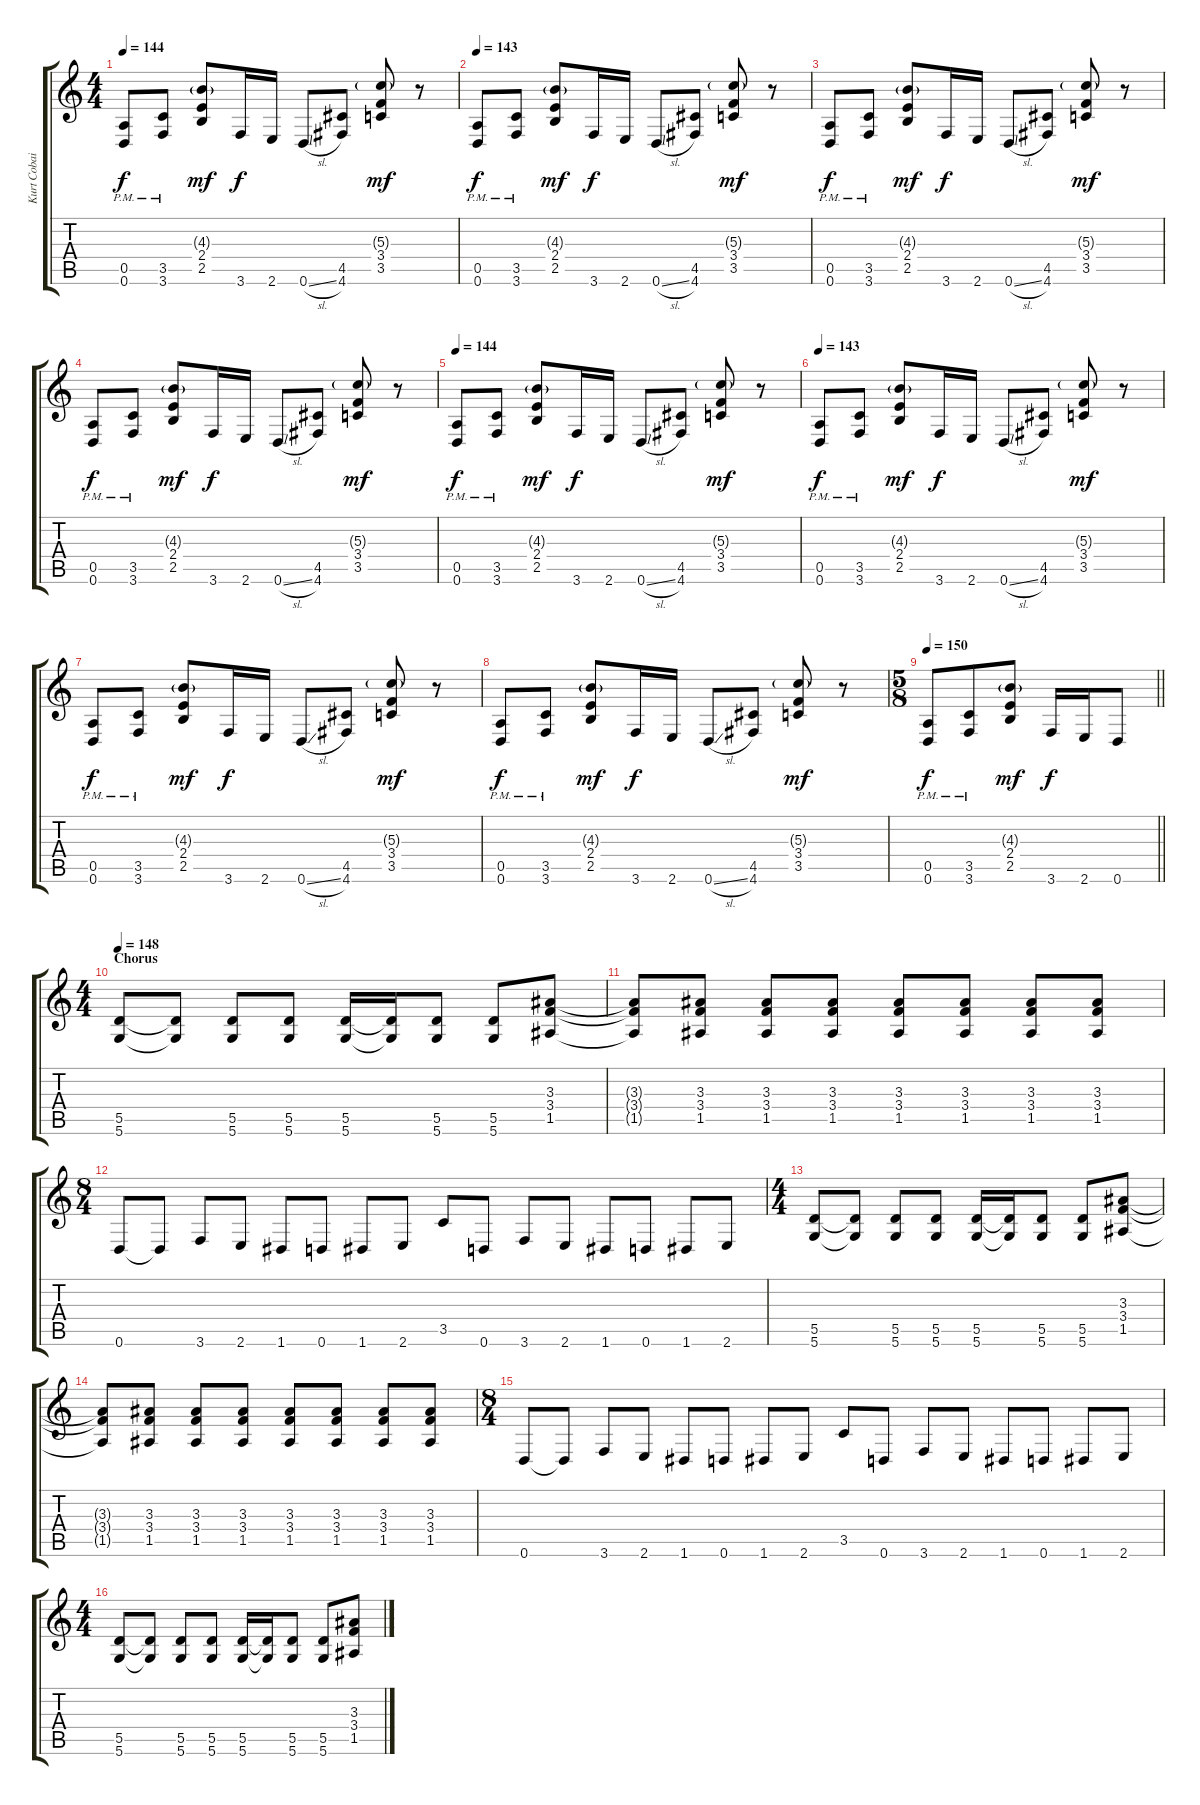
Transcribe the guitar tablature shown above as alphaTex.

\track ("Kurt Cobain" "Kurt Cobai") {instrument distortionguitar}
\staff {score tabs}
\tuning (E4 B3 G3 D3 A2 D2) {hide}
\ts (4 4)
\tempo 144
\clef g2
\ks c
(0.5{pm} 0.6{pm}).8{dy f} (3.5{pm} 3.6{pm}).8 (4.3{g} 2.4 2.5).8{dy mf} 3.6.16{dy f} 2.6.16 0.6{sl}.8 (4.5 4.6).8 (5.3{g} 3.4 3.5).8{dy mf} r.8 |
\tempo 143
(0.5{pm} 0.6{pm}).8{dy f} (3.5{pm} 3.6{pm}).8 (4.3{g} 2.4 2.5).8{dy mf} 3.6.16{dy f} 2.6.16 0.6{sl}.8 (4.5 4.6).8 (5.3{g} 3.4 3.5).8{dy mf} r.8 |
(0.5{pm} 0.6{pm}).8{dy f} (3.5{pm} 3.6{pm}).8 (4.3{g} 2.4 2.5).8{dy mf} 3.6.16{dy f} 2.6.16 0.6{sl}.8 (4.5 4.6).8 (5.3{g} 3.4 3.5).8{dy mf} r.8 |
(0.5{pm} 0.6{pm}).8{dy f} (3.5{pm} 3.6{pm}).8 (4.3{g} 2.4 2.5).8{dy mf} 3.6.16{dy f} 2.6.16 0.6{sl}.8 (4.5 4.6).8 (5.3{g} 3.4 3.5).8{dy mf} r.8 |
\tempo 144
(0.5{pm} 0.6{pm}).8{dy f} (3.5{pm} 3.6{pm}).8 (4.3{g} 2.4 2.5).8{dy mf} 3.6.16{dy f} 2.6.16 0.6{sl}.8 (4.5 4.6).8 (5.3{g} 3.4 3.5).8{dy mf} r.8 |
\tempo 143
(0.5{pm} 0.6{pm}).8{dy f} (3.5{pm} 3.6{pm}).8 (4.3{g} 2.4 2.5).8{dy mf} 3.6.16{dy f} 2.6.16 0.6{sl}.8 (4.5 4.6).8 (5.3{g} 3.4 3.5).8{dy mf} r.8 |
(0.5{pm} 0.6{pm}).8{dy f} (3.5{pm} 3.6{pm}).8 (4.3{g} 2.4 2.5).8{dy mf} 3.6.16{dy f} 2.6.16 0.6{sl}.8 (4.5 4.6).8 (5.3{g} 3.4 3.5).8{dy mf} r.8 |
(0.5{pm} 0.6{pm}).8{dy f} (3.5{pm} 3.6{pm}).8 (4.3{g} 2.4 2.5).8{dy mf} 3.6.16{dy f} 2.6.16 0.6{sl}.8 (4.5 4.6).8 (5.3{g} 3.4 3.5).8{dy mf} r.8 |
\ts (5 8)
\tempo 150
\barLineRight lightlight
(0.5{pm} 0.6{pm}).8{dy f} (3.5{pm} 3.6{pm}).8 (4.3{g} 2.4 2.5).8{dy mf} 3.6.16{dy f} 2.6.16 0.6.8 |
\ts (4 4)
\section ("" "Chorus")
\tempo 148
(5.5 5.6).8 (5.5{t} 5.6{t}).8 (5.5 5.6).8 (5.5 5.6).8 (5.5 5.6).16 (5.5{t} 5.6{t}).16 (5.5 5.6).8 (5.5 5.6).8 (3.3 3.4 1.5).8 |
(3.3{t} 3.4{t} 1.5{t}).8 (3.3 3.4 1.5).8 (3.3 3.4 1.5).8 (3.3 3.4 1.5).8 (3.3 3.4 1.5).8 (3.3 3.4 1.5).8 (3.3 3.4 1.5).8 (3.3 3.4 1.5).8 |
\ts (8 4)
0.6.8 0.6{t}.8 3.6.8 2.6.8 1.6.8 0.6.8 1.6.8 2.6.8 3.5.8 0.6.8 3.6.8 2.6.8 1.6.8 0.6.8 1.6.8 2.6.8 |
\ts (4 4)
(5.5 5.6).8 (5.5{t} 5.6{t}).8 (5.5 5.6).8 (5.5 5.6).8 (5.5 5.6).16 (5.5{t} 5.6{t}).16 (5.5 5.6).8 (5.5 5.6).8 (3.3 3.4 1.5).8 |
(3.3{t} 3.4{t} 1.5{t}).8 (3.3 3.4 1.5).8 (3.3 3.4 1.5).8 (3.3 3.4 1.5).8 (3.3 3.4 1.5).8 (3.3 3.4 1.5).8 (3.3 3.4 1.5).8 (3.3 3.4 1.5).8 |
\ts (8 4)
0.6.8 0.6{t}.8 3.6.8 2.6.8 1.6.8 0.6.8 1.6.8 2.6.8 3.5.8 0.6.8 3.6.8 2.6.8 1.6.8 0.6.8 1.6.8 2.6.8 |
\ts (4 4)
(5.5 5.6).8 (5.5{t} 5.6{t}).8 (5.5 5.6).8 (5.5 5.6).8 (5.5 5.6).16 (5.5{t} 5.6{t}).16 (5.5 5.6).8 (5.5 5.6).8 (3.3 3.4 1.5).8
